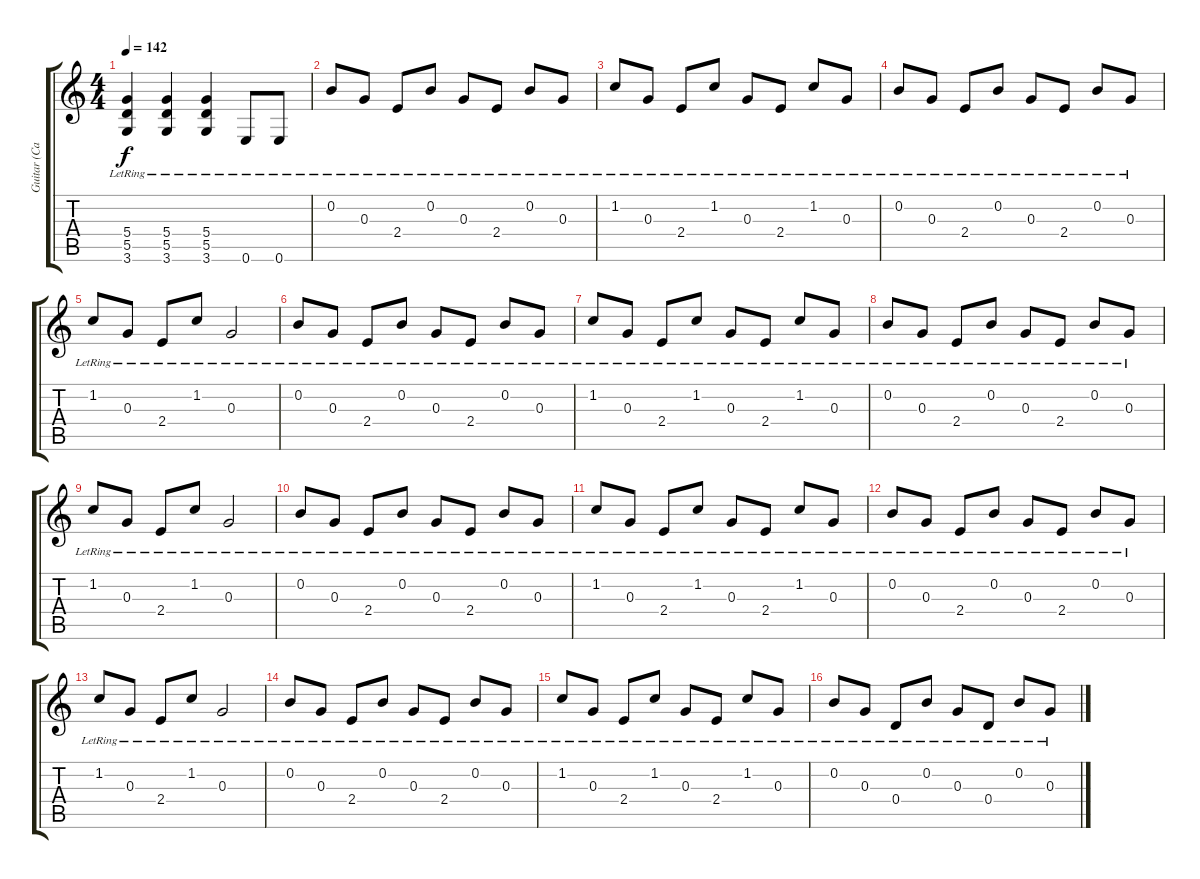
\track ("Guitar (Carry)" "Guitar (Ca") {instrument acousticguitarsteel}
\staff {score tabs}
\tuning (E4 B3 G3 D3 A2 E2) {hide}
\ts (4 4)
\tempo 142
\clef g2
\ks c
(5.4{lr} 5.5{lr} 3.6{lr}).4{dy f} (5.4{lr} 5.5{lr} 3.6{lr}).4 (5.4{lr} 5.5{lr} 3.6{lr}).4 0.6{lr}.8 0.6{lr}.8 |
0.2{lr}.8 0.3{lr}.8 2.4{lr}.8 0.2{lr}.8 0.3{lr}.8 2.4{lr}.8 0.2{lr}.8 0.3{lr}.8 |
1.2{lr}.8 0.3{lr}.8 2.4{lr}.8 1.2{lr}.8 0.3{lr}.8 2.4{lr}.8 1.2{lr}.8 0.3{lr}.8 |
0.2{lr}.8 0.3{lr}.8 2.4{lr}.8 0.2{lr}.8 0.3{lr}.8 2.4{lr}.8 0.2{lr}.8 0.3{lr}.8 |
1.2{lr}.8 0.3{lr}.8 2.4{lr}.8 1.2{lr}.8 0.3{lr}.2 |
0.2{lr}.8 0.3{lr}.8 2.4{lr}.8 0.2{lr}.8 0.3{lr}.8 2.4{lr}.8 0.2{lr}.8 0.3{lr}.8 |
1.2{lr}.8 0.3{lr}.8 2.4{lr}.8 1.2{lr}.8 0.3{lr}.8 2.4{lr}.8 1.2{lr}.8 0.3{lr}.8 |
0.2{lr}.8 0.3{lr}.8 2.4{lr}.8 0.2{lr}.8 0.3{lr}.8 2.4{lr}.8 0.2{lr}.8 0.3{lr}.8 |
1.2{lr}.8 0.3{lr}.8 2.4{lr}.8 1.2{lr}.8 0.3{lr}.2 |
0.2{lr}.8 0.3{lr}.8 2.4{lr}.8 0.2{lr}.8 0.3{lr}.8 2.4{lr}.8 0.2{lr}.8 0.3{lr}.8 |
1.2{lr}.8 0.3{lr}.8 2.4{lr}.8 1.2{lr}.8 0.3{lr}.8 2.4{lr}.8 1.2{lr}.8 0.3{lr}.8 |
0.2{lr}.8 0.3{lr}.8 2.4{lr}.8 0.2{lr}.8 0.3{lr}.8 2.4{lr}.8 0.2{lr}.8 0.3{lr}.8 |
1.2{lr}.8 0.3{lr}.8 2.4{lr}.8 1.2{lr}.8 0.3{lr}.2 |
0.2{lr}.8 0.3{lr}.8 2.4{lr}.8 0.2{lr}.8 0.3{lr}.8 2.4{lr}.8 0.2{lr}.8 0.3{lr}.8 |
1.2{lr}.8 0.3{lr}.8 2.4{lr}.8 1.2{lr}.8 0.3{lr}.8 2.4{lr}.8 1.2{lr}.8 0.3{lr}.8 |
0.2{lr}.8 0.3{lr}.8 0.4{lr}.8 0.2{lr}.8 0.3{lr}.8 0.4{lr}.8 0.2{lr}.8 0.3{lr}.8
